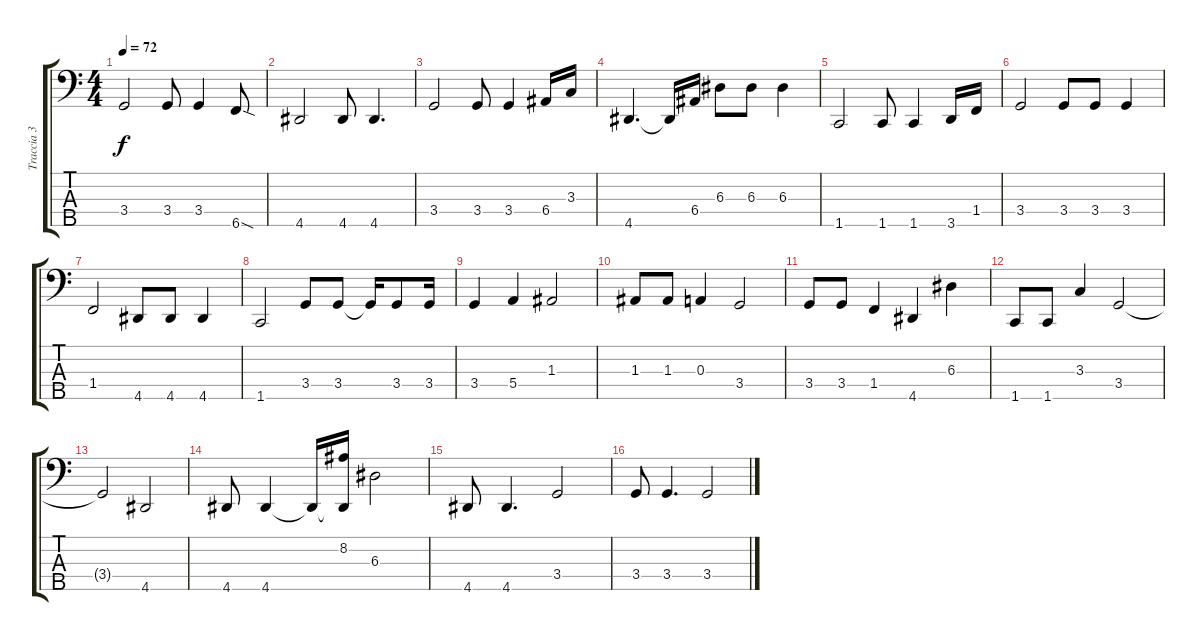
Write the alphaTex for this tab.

\track ("Traccia 3" "Traccia 3") {instrument electricbassfinger}
\staff {score tabs}
\tuning (G2 D2 A1 E1 B0) {hide}
\ts (4 4)
\tempo 72
\clef f4
\ks c
3.4.2{dy f} 3.4.8 3.4.4 6.5{sod}.8 |
4.5.2 4.5.8 4.5.4{d} |
3.4.2 3.4.8 3.4.4 6.4.16 3.3.16 |
4.5.4{d} 4.5{t}.16 6.4.16 6.3.8 6.3.8 6.3.4 |
1.5.2 1.5.8 1.5.4 3.5.16 1.4.16 |
3.4.2 3.4.8 3.4.8 3.4.4 |
1.4.2 4.5.8 4.5.8 4.5.4 |
1.5.2 3.4.8 3.4.8 3.4{t}.16 3.4.8 3.4.16 |
3.4.4 5.4.4 1.3.2 |
1.3.8 1.3.8 0.3.4 3.4.2 |
3.4.8 3.4.8 1.4.4 4.5.4 6.3.4 |
1.5.8 1.5.8 3.3.4 3.4.2 |
3.4{t}.2 4.5.2 |
4.5.8 4.5.4 4.5{t}.16 (8.2 4.5{t}).16 6.3.2 |
4.5.8 4.5.4{d} 3.4.2 |
3.4.8 3.4.4{d} 3.4.2
